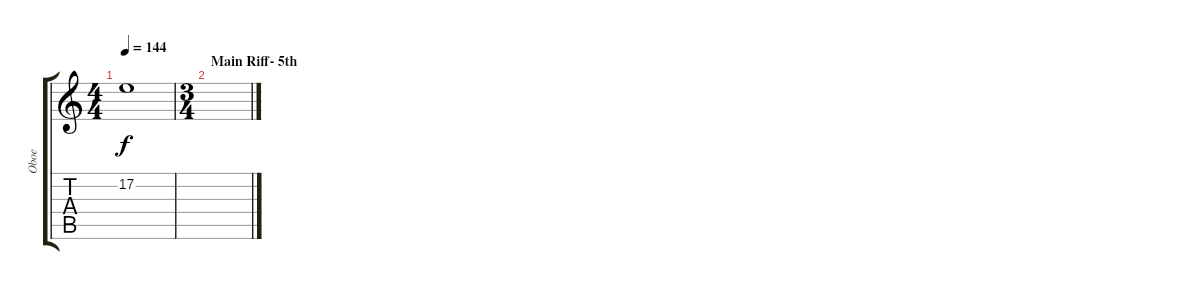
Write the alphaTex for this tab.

\track ("Oboe" "Oboe") {instrument oboe}
\staff {score tabs}
\tuning (E4 B3 G3 D3 A2 E2) {hide}
\ts (4 4)
\tempo 144
\clef g2
\ks c
17.2.1{dy f} |
\ts (3 4)
\section ("" "Main Riff- 5th")
